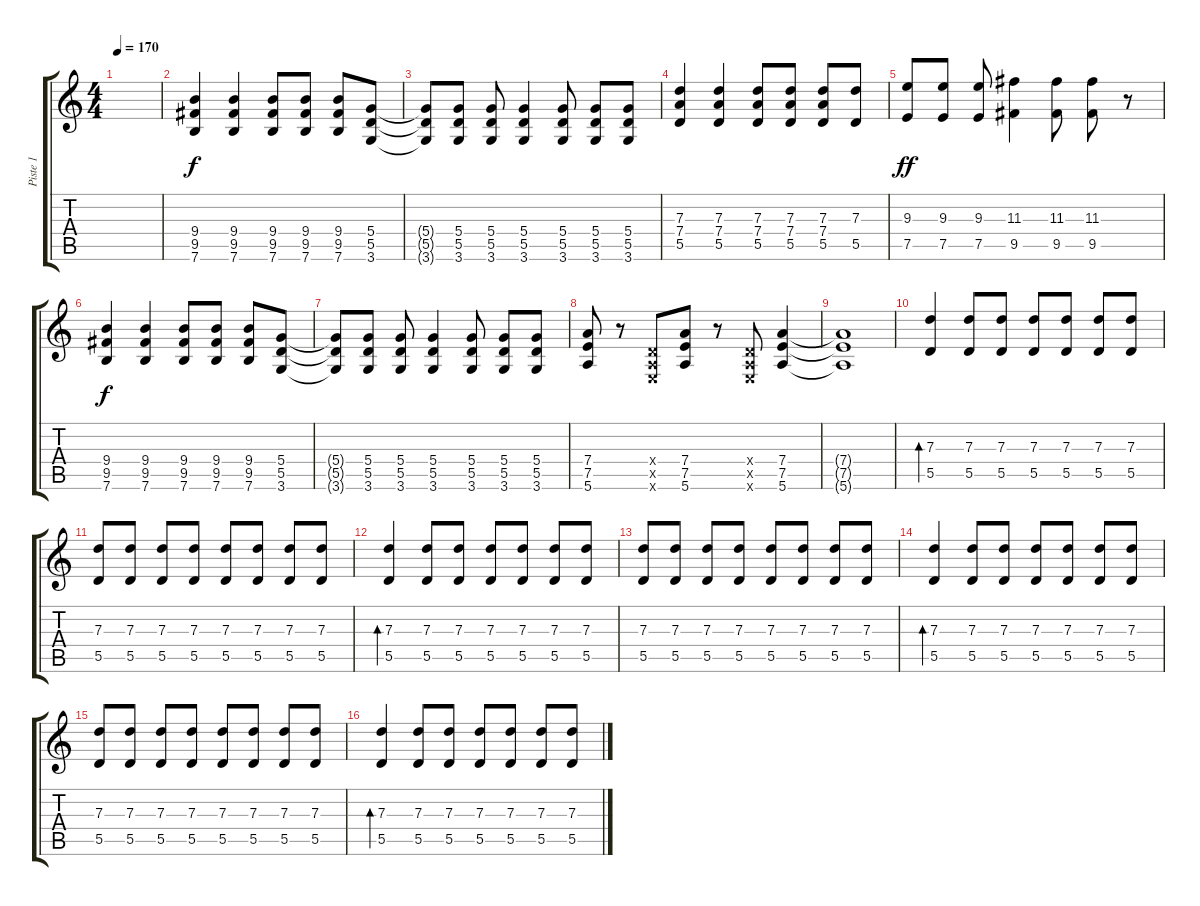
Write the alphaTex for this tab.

\track ("Piste 1" "Piste 1") {instrument distortionguitar}
\staff {score tabs}
\tuning (E4 B3 G3 D3 A2 E2) {hide}
\ts (4 4)
\tempo 170
\clef g2
\ks c
|
(9.4 9.5 7.6).4 (9.4 9.5 7.6).4 (9.4 9.5 7.6).8 (9.4 9.5 7.6).8 (9.4 9.5 7.6).8 (5.4 5.5 3.6).8 |
(5.4{t} 5.5{t} 3.6{t}).8 (5.4 5.5 3.6).8 (5.4 5.5 3.6).8 (5.4 5.5 3.6).4 (5.4 5.5 3.6).8 (5.4 5.5 3.6).8 (5.4 5.5 3.6).8 |
(7.3 7.4 5.5).4 (7.3 7.4 5.5).4 (7.3 7.4 5.5).8 (7.3 7.4 5.5).8 (7.3 7.4 5.5).8 (7.3 5.5).8 |
(9.3 7.5).8{dy ff} (9.3 7.5).8 (9.3 7.5).8 (11.3 9.5).4 (11.3 9.5).8 (11.3 9.5).8 r.8 |
(9.4 9.5 7.6).4{dy f} (9.4 9.5 7.6).4 (9.4 9.5 7.6).8 (9.4 9.5 7.6).8 (9.4 9.5 7.6).8 (5.4 5.5 3.6).8 |
(5.4{t} 5.5{t} 3.6{t}).8 (5.4 5.5 3.6).8 (5.4 5.5 3.6).8 (5.4 5.5 3.6).4 (5.4 5.5 3.6).8 (5.4 5.5 3.6).8 (5.4 5.5 3.6).8 |
(7.4 7.5 5.6).8 r.8 (0.4{x} 0.5{x} 0.6{x}).8 (7.4 7.5 5.6).8 r.8 (0.4{x} 0.5{x} 0.6{x}).8 (7.4 7.5 5.6).4 |
(7.4{t} 7.5{t} 5.6{t}).1 |
(7.3 5.5).4{bd 480} (7.3 5.5).8 (7.3 5.5).8 (7.3 5.5).8 (7.3 5.5).8 (7.3 5.5).8 (7.3 5.5).8 |
(7.3 5.5).8 (7.3 5.5).8 (7.3 5.5).8 (7.3 5.5).8 (7.3 5.5).8 (7.3 5.5).8 (7.3 5.5).8 (7.3 5.5).8 |
(7.3 5.5).4{bd 480} (7.3 5.5).8 (7.3 5.5).8 (7.3 5.5).8 (7.3 5.5).8 (7.3 5.5).8 (7.3 5.5).8 |
(7.3 5.5).8 (7.3 5.5).8 (7.3 5.5).8 (7.3 5.5).8 (7.3 5.5).8 (7.3 5.5).8 (7.3 5.5).8 (7.3 5.5).8 |
(7.3 5.5).4{bd 480} (7.3 5.5).8 (7.3 5.5).8 (7.3 5.5).8 (7.3 5.5).8 (7.3 5.5).8 (7.3 5.5).8 |
(7.3 5.5).8 (7.3 5.5).8 (7.3 5.5).8 (7.3 5.5).8 (7.3 5.5).8 (7.3 5.5).8 (7.3 5.5).8 (7.3 5.5).8 |
(7.3 5.5).4{bd 480} (7.3 5.5).8 (7.3 5.5).8 (7.3 5.5).8 (7.3 5.5).8 (7.3 5.5).8 (7.3 5.5).8
